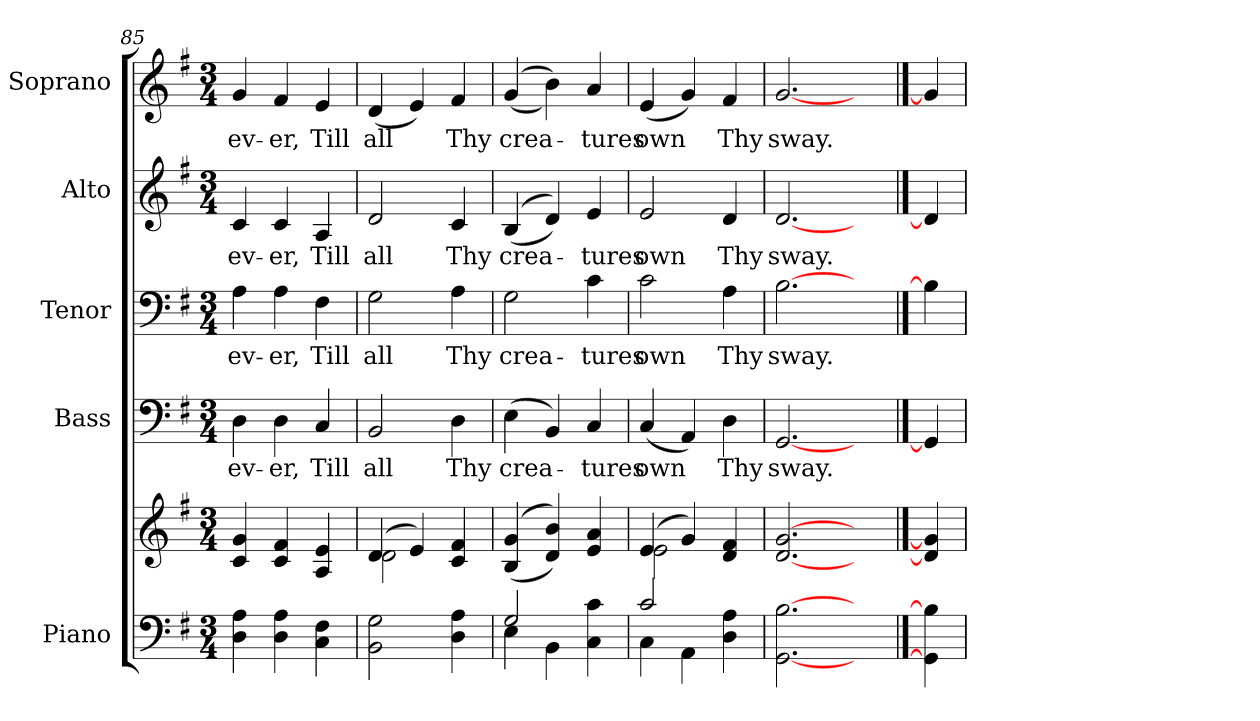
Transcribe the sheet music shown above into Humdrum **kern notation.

**kern	**kern	**kern	**text	**kern	**text	**kern	**text	**kern	**text
*part5	*part5	*part4	*part4	*part3	*part3	*part2	*part2	*part1	*part1
*staff6	*staff5	*staff4	*staff4	*staff3	*staff3	*staff2	*staff2	*staff1	*staff1
*I"Piano	*	*I"Bass	*	*I"Tenor	*	*I"Alto	*	*I"Soprano	*
*I'Pno.	*	*I'B.	*	*I'T.	*	*I'A.	*	*I'S.	*
*clefF4	*clefG2	*clefF4	*	*clefF4	*	*clefG2	*	*clefG2	*
*k[f#]	*k[f#]	*k[f#]	*	*k[f#]	*	*k[f#]	*	*k[f#]	*
*G:	*G:	*G:	*	*G:	*	*G:	*	*G:	*
*M3/4	*M3/4	*M3/4	*	*M3/4	*	*M3/4	*	*M3/4	*
=85	=85	=85	=85	=85	=85	=85	=85	=85	=85
!	!	!	!LO:LY:b:color=#000000	!	!	!	!	!	!
!	!	!	!	!	!LO:LY:b:color=#000000	!	!	!	!
!	!	!	!	!	!	!	!LO:LY:b:color=#000000	!	!
!	!	!	!	!	!	!	!	!	!LO:LY:b:color=#000000
4Di\ 4Ai	4ci/ 4gi	4Di\	ev-	4Ai\	ev-	4ci/	ev-	4gi/	ev-
!	!	!	!LO:LY:b:color=#000000	!	!	!	!	!	!
!	!	!	!	!	!LO:LY:b:color=#000000	!	!	!	!
!	!	!	!	!	!	!	!LO:LY:b:color=#000000	!	!
!	!	!	!	!	!	!	!	!	!LO:LY:b:color=#000000
4Di\ 4Ai	4ci/ 4f#i	4Di\	-er,	4Ai\	-er,	4ci/	-er,	4f#i/	-er,
!	!	!	!LO:LY:b:color=#000000	!	!	!	!	!	!
!	!	!	!	!	!LO:LY:b:color=#000000	!	!	!	!
!	!	!	!	!	!	!	!LO:LY:b:color=#000000	!	!
!	!	!	!	!	!	!	!	!	!LO:LY:b:color=#000000
4Ci\ 4F#i	4Ai/ 4ei	4Ci/	Till	4F#i\	Till	4Ai/	Till	4ei/	Till
=86	=86	=86	=86	=86	=86	=86	=86	=86	=86
*	*^	*	*	*	*	*	*	*	*
!	!	!	!	!LO:LY:b:color=#000000	!	!	!	!	!	!
!	!	!	!	!	!	!LO:LY:b:color=#000000	!	!	!	!
!	!	!	!	!	!	!	!	!LO:LY:b:color=#000000	!	!
!	!	!	!	!	!	!	!	!	!	!LO:LY:b:color=#000000
2BBi\ 2Gi	(4di/	2di\	2BBi/	all	2Gi\	all	2di/	all	(4di/	all
.	4ei/)	.	.	.	.	.	.	.	4ei/)	.
!	!	!	!	!LO:LY:b:color=#000000	!	!	!	!	!	!
!	!	!	!	!	!	!LO:LY:b:color=#000000	!	!	!	!
!	!	!	!	!	!	!	!	!LO:LY:b:color=#000000	!	!
!	!	!	!	!	!	!	!	!	!	!LO:LY:b:color=#000000
4Di\ 4Ai	4ci/ 4f#i	4ryy	4Di\	Thy	4Ai\	Thy	4ci/	Thy	4f#i/	Thy
*	*v	*v	*	*	*	*	*	*	*	*
!!LO:PB:g=z
=87	=87	=87	=87	=87	=87	=87	=87	=87	=87
*^	*	*	*	*	*	*	*	*	*
*	*	*^	*	*	*	*	*	*	*	*
!	!	!	!	!	!LO:LY:b:color=#000000	!	!	!	!	!	!
*	*	*v	*v	*	*	*	*	*	*	*	*
*	*	*^	*	*	*	*	*	*	*	*
!	!	!	!	!	!	!	!LO:LY:b:color=#000000	!	!	!	!
*	*	*v	*v	*	*	*	*	*	*	*	*
*	*	*^	*	*	*	*	*	*	*	*
!	!	!	!	!	!	!	!	!	!LO:LY:b:color=#000000	!	!
*	*	*v	*v	*	*	*	*	*	*	*	*
*	*	*^	*	*	*	*	*	*	*	*
!	!	!	!	!	!	!	!	!	!	!	!LO:LY:b:color=#000000
*	*	*v	*v	*	*	*	*	*	*	*	*
2Gi/	4Ei\	((4Bi/ 4gi	(4Ei\	crea-	2Gi\	crea-	((4Bi/	crea-	((4gi/	crea-
.	4BBi\	4di/ 4bi))	4BBi/)	.	.	.	4di/))	.	4bi\))	.
!	!	!	!	!LO:LY:b:color=#000000	!	!	!	!	!	!
!	!	!	!	!	!	!LO:LY:b:color=#000000	!	!	!	!
!	!	!	!	!	!	!	!	!LO:LY:b:color=#000000	!	!
!	!	!	!	!	!	!	!	!	!	!LO:LY:b:color=#000000
4Ci\ 4ci	4ryy	4ei/ 4ai	4Ci/	-tures	4ci\	-tures	4ei/	-tures	4ai/	-tures
=88	=88	=88	=88	=88	=88	=88	=88	=88	=88	=88
*	*	*^	*	*	*	*	*	*	*	*
!	!	!	!	!	!LO:LY:b:color=#000000	!	!	!	!	!	!
!	!	!	!	!	!	!	!LO:LY:b:color=#000000	!	!	!	!
!	!	!	!	!	!	!	!	!	!LO:LY:b:color=#000000	!	!
!	!	!	!	!	!	!	!	!	!	!	!LO:LY:b:color=#000000
2ci/	4Ci\	(4ei/	2ei\	(4Ci/	own	2ci\	own	2ei/	own	(4ei/	own
.	4AAi\	4gi/)	.	4AAi/)	.	.	.	.	.	4gi/)	.
!	!	!	!	!	!LO:LY:b:color=#000000	!	!	!	!	!	!
!	!	!	!	!	!	!	!LO:LY:b:color=#000000	!	!	!	!
!	!	!	!	!	!	!	!	!	!LO:LY:b:color=#000000	!	!
!	!	!	!	!	!	!	!	!	!	!	!LO:LY:b:color=#000000
4Di\ 4Ai	4ryy	4di/ 4f#i	4ryy	4Di\	Thy	4Ai\	Thy	4di/	Thy	4f#i/	Thy
*v	*v	*	*	*	*	*	*	*	*	*	*
*	*v	*v	*	*	*	*	*	*	*	*
=89	=89	=89	=89	=89	=89	=89	=89	=89	=89
*^	*^	*	*	*	*	*	*	*	*
!	!	!	!	!	!LO:LY:b:color=#000000	!	!	!	!	!	!
*v	*v	*	*	*	*	*	*	*	*	*	*
*	*v	*v	*	*	*	*	*	*	*	*
*^	*^	*	*	*	*	*	*	*	*
!	!	!	!	!	!	!	!LO:LY:b:color=#000000	!	!	!	!
*v	*v	*	*	*	*	*	*	*	*	*	*
*	*v	*v	*	*	*	*	*	*	*	*
*^	*^	*	*	*	*	*	*	*	*
!	!	!	!	!	!	!	!	!	!LO:LY:b:color=#000000	!	!
*v	*v	*	*	*	*	*	*	*	*	*	*
*	*v	*v	*	*	*	*	*	*	*	*
*^	*^	*	*	*	*	*	*	*	*
!	!	!	!	!	!	!	!	!	!	!	!LO:LY:b:color=#000000
*v	*v	*	*	*	*	*	*	*	*	*	*
*	*v	*v	*	*	*	*	*	*	*	*
[2.GGi [2.Bi	[2.di [2.gi	[2.GGi	sway.	[2.Bi	sway.	[2.di	sway.	[2.gi	sway.
4ryy	4ryy	4ryy	.	4ryy	.	4ryy	.	4ryy	.
==90	==90	==90	==90	==90	==90	==90	==90	==90	==90
4GGi] 4Bi]	4di] 4gi]	4GGi]	.	4Bi]	.	4di]	.	4gi]	.
=	=	=	=	=	=	=	=	=	=
*-	*-	*-	*-	*-	*-	*-	*-	*-	*-
